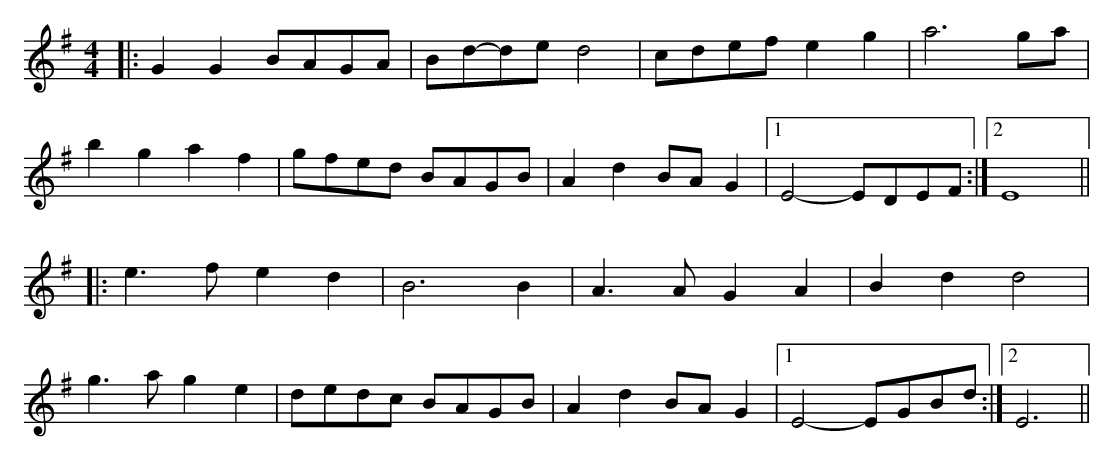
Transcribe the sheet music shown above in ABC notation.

X:1
M:4/4
K:G
|:G2 G2 BAGA|Bd-de d4|cdef e2 g2|a6 ga|
b2 g2 a2 f2|gfed BAGB|A2 d2 BA G2|1 E4- EDEF:|2 E8||
|:e3 f e2 d2|B6 B2|A3 A G2 A2|B2 d2 d4|
g3 a g2 e2|dedc BAGB|A2 d2 BA G2|1 E4- EGBd:|2 E6||
